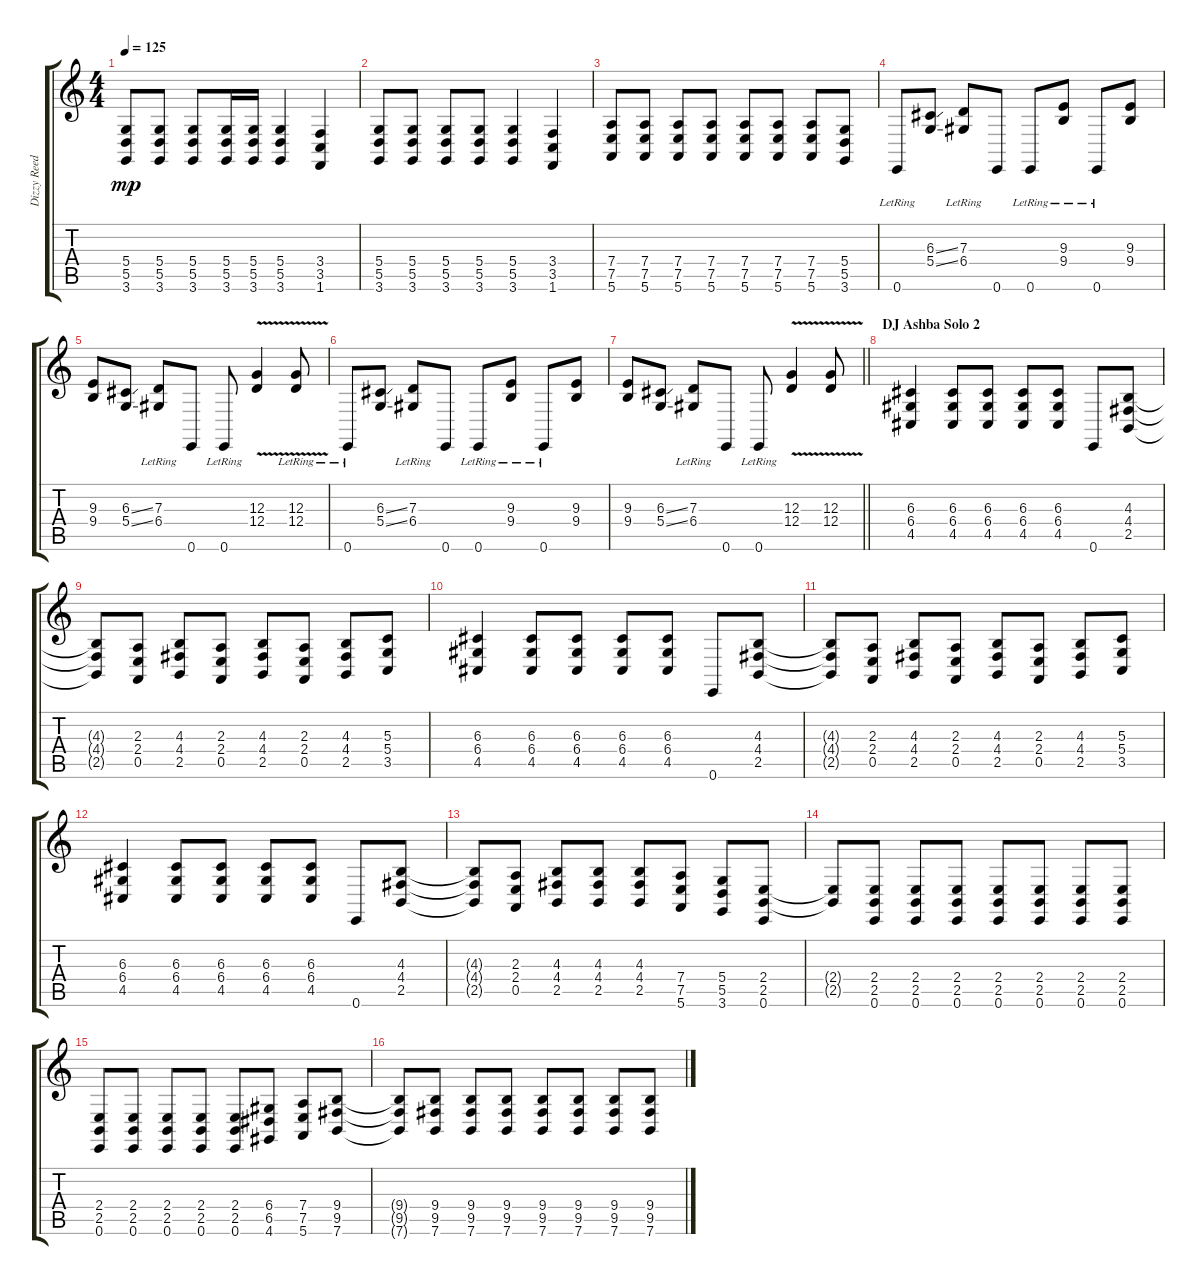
\track ("Dizzy Reed " "Dizzy Reed") {instrument brightacousticpiano}
\staff {score tabs}
\tuning (E4 B3 G3 D3 A2 E2) {hide}
\ts (4 4)
\tempo 125
\clef g2
\ks c
(5.4 5.5 3.6).8{dy mp} (5.4 5.5 3.6).8 (5.4 5.5 3.6).8 (5.4 5.5 3.6).16 (5.4 5.5 3.6).16 (5.4 5.5 3.6).4 (3.4 3.5 1.6).4 |
(5.4 5.5 3.6).8 (5.4 5.5 3.6).8 (5.4 5.5 3.6).8 (5.4 5.5 3.6).8 (5.4 5.5 3.6).4 (3.4 3.5 1.6).4 |
(7.4 7.5 5.6).8 (7.4 7.5 5.6).8 (7.4 7.5 5.6).8 (7.4 7.5 5.6).8 (7.4 7.5 5.6).8 (7.4 7.5 5.6).8 (7.4 7.5 5.6).8 (5.4 5.5 3.6).8 |
0.6{lr}.8 (6.3{ss} 5.4{ss}).8 (7.3{lr} 6.4{lr}).8 0.6.8 0.6{lr}.8 (9.3{lr} 9.4{lr}).8 0.6{lr}.8 (9.3 9.4).8 |
(9.3 9.4).8 (6.3{ss} 5.4{ss}).8 (7.3{lr} 6.4{lr}).8 0.6.8 0.6{lr}.8 (12.3{v} 12.4{v}).4 (12.3{v lr} 12.4{v lr}).8 |
0.6{lr}.8 (6.3{ss} 5.4{ss}).8 (7.3{lr} 6.4{lr}).8 0.6.8 0.6{lr}.8 (9.3{lr} 9.4{lr}).8 0.6{lr}.8 (9.3 9.4).8 |
\barLineRight lightlight
(9.3 9.4).8 (6.3{ss} 5.4{ss}).8 (7.3{lr} 6.4{lr}).8 0.6.8 0.6{lr}.8 (12.3{v} 12.4{v}).4 (12.3{v} 12.4{v}).8 |
\section ("" "DJ Ashba Solo 2")
(6.3 6.4 4.5).4 (6.3 6.4 4.5).8 (6.3 6.4 4.5).8 (6.3 6.4 4.5).8 (6.3 6.4 4.5).8 0.6.8 (4.3 4.4 2.5).8 |
(4.3{t} 4.4{t} 2.5{t}).8 (2.3 2.4 0.5).8 (4.3 4.4 2.5).8 (2.3 2.4 0.5).8 (4.3 4.4 2.5).8 (2.3 2.4 0.5).8 (4.3 4.4 2.5).8 (5.3 5.4 3.5).8 |
(6.3 6.4 4.5).4 (6.3 6.4 4.5).8 (6.3 6.4 4.5).8 (6.3 6.4 4.5).8 (6.3 6.4 4.5).8 0.6.8 (4.3 4.4 2.5).8 |
(4.3{t} 4.4{t} 2.5{t}).8 (2.3 2.4 0.5).8 (4.3 4.4 2.5).8 (2.3 2.4 0.5).8 (4.3 4.4 2.5).8 (2.3 2.4 0.5).8 (4.3 4.4 2.5).8 (5.3 5.4 3.5).8 |
(6.3 6.4 4.5).4 (6.3 6.4 4.5).8 (6.3 6.4 4.5).8 (6.3 6.4 4.5).8 (6.3 6.4 4.5).8 0.6.8 (4.3 4.4 2.5).8 |
(4.3{t} 4.4{t} 2.5{t}).8 (2.3 2.4 0.5).8 (4.3 4.4 2.5).8 (4.3 4.4 2.5).8 (4.3 4.4 2.5).8 (7.4 7.5 5.6).8 (5.4 5.5 3.6).8 (2.4 2.5 0.6).8 |
(2.4{t} 2.5{t}).8 (2.4 2.5 0.6).8 (2.4 2.5 0.6).8 (2.4 2.5 0.6).8 (2.4 2.5 0.6).8 (2.4 2.5 0.6).8 (2.4 2.5 0.6).8 (2.4 2.5 0.6).8 |
(2.4 2.5 0.6).8 (2.4 2.5 0.6).8 (2.4 2.5 0.6).8 (2.4 2.5 0.6).8 (2.4 2.5 0.6).8 (6.4 6.5 4.6).8 (7.4 7.5 5.6).8 (9.4 9.5 7.6).8 |
(9.4{t} 9.5{t} 7.6{t}).8 (9.4 9.5 7.6).8 (9.4 9.5 7.6).8 (9.4 9.5 7.6).8 (9.4 9.5 7.6).8 (9.4 9.5 7.6).8 (9.4 9.5 7.6).8 (9.4 9.5 7.6).8
